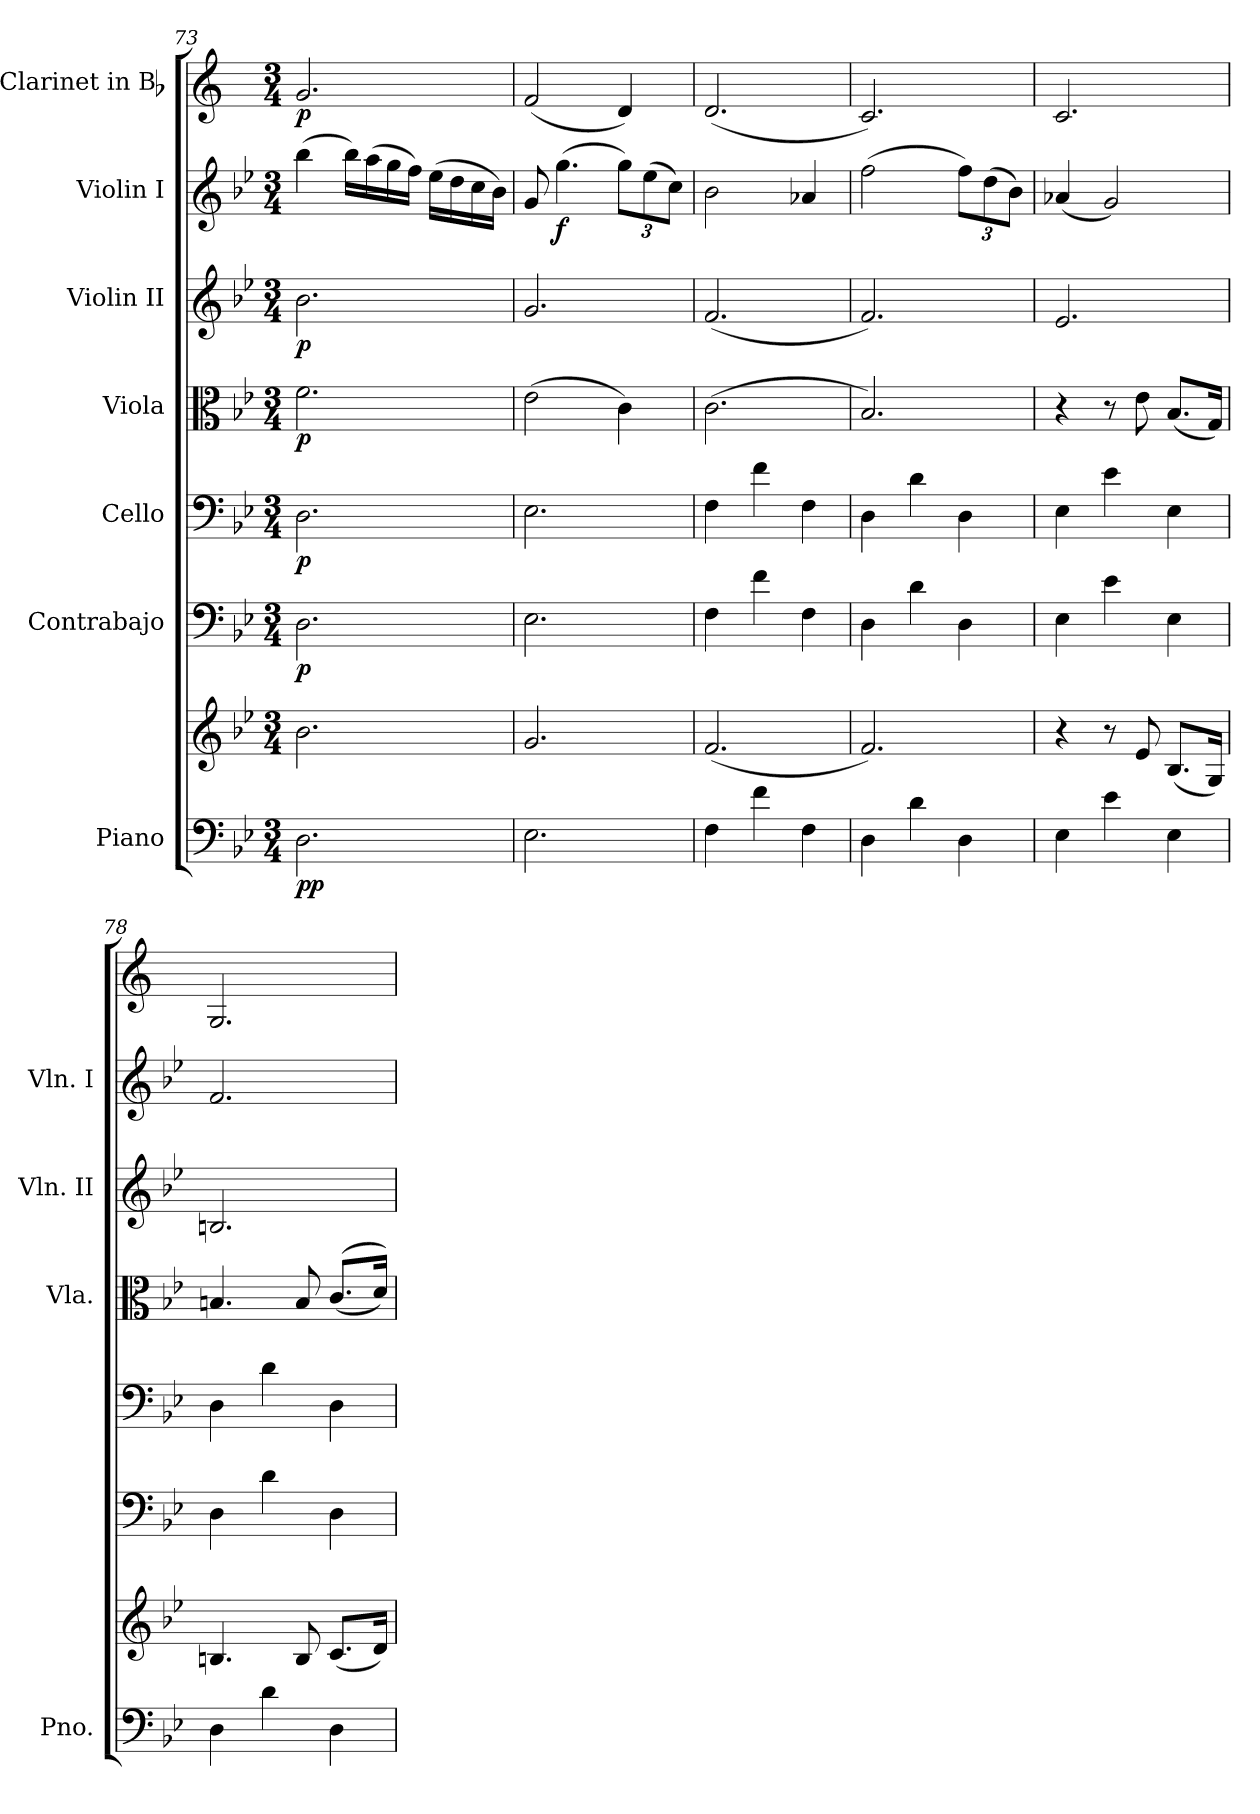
**kern	**kern	**dynam	**kern	**dynam	**kern	**dynam	**kern	**dynam	**kern	**dynam	**kern	**dynam	**kern	**dynam
*part7	*part7	*part7	*part6	*part6	*part5	*part5	*part4	*part4	*part3	*part3	*part2	*part2	*part1	*part1
*staff8	*staff7	*staff7/8	*staff6	*staff6	*staff5	*staff5	*staff4	*staff4	*staff3	*staff3	*staff2	*staff2	*staff1	*staff1
*I"Piano	*	*	*I"Contrabajo	*	*I"Cello	*	*I"Viola	*	*I"Violin II	*	*I"Violin I	*	*I"Clarinet in Bb	*
*I'Pno.	*	*	*	*	*	*	*I'Vla.	*	*I'Vln. II	*	*I'Vln. I	*	*	*
*clefF4	*clefG2	*	*clefF4	*	*clefF4	*	*clefC3	*	*clefG2	*	*clefG2	*	*clefG2	*
*	*	*	*ITrd7c12	*	*	*	*	*	*	*	*	*	*ITrd1c2	*
*k[b-e-]	*k[b-e-]	*	*k[b-e-]	*	*k[b-e-]	*	*k[b-e-]	*	*k[b-e-]	*	*k[b-e-]	*	*k[b-e-]	*
*M3/4	*M3/4	*	*M3/4	*	*M3/4	*	*M3/4	*	*M3/4	*	*M3/4	*	*M3/4	*
=73	=73	=73	=73	=73	=73	=73	=73	=73	=73	=73	=73	=73	=73	=73
!	!	!LO:DY:b=2	!	!	!	!	!	!	!	!	!	!	!	!
!	!	!LO:DY:n=1:b	!	!LO:DY:b	!	!LO:DY:b	!	!LO:DY:b	!	!LO:DY:b	!	!	!	!LO:DY:b
2.D\	2.b-\	p p	2.DD\	p	2.D\	p	2.f\	p	2.b-\	p	(>4bb-\	.	2.f/	p
.	.	.	.	.	.	.	.	.	.	.	16bb-\LL)	.	.	.
.	.	.	.	.	.	.	.	.	.	.	(>16aa\	.	.	.
.	.	.	.	.	.	.	.	.	.	.	16gg\	.	.	.
.	.	.	.	.	.	.	.	.	.	.	16ff\JJ)	.	.	.
.	.	.	.	.	.	.	.	.	.	.	(>16ee-\LL	.	.	.
.	.	.	.	.	.	.	.	.	.	.	16dd\	.	.	.
.	.	.	.	.	.	.	.	.	.	.	16cc\	.	.	.
.	.	.	.	.	.	.	.	.	.	.	16b-\JJ)	.	.	.
=74	=74	=74	=74	=74	=74	=74	=74	=74	=74	=74	=74	=74	=74	=74
2.E-\	2.g/	.	2.EE-\	.	2.E-\	.	(>2e-\	.	2.g/	.	8g/	.	(2e-/	.
!	!	!	!	!	!	!	!	!	!	!	!	!LO:DY:b	!	!
.	.	.	.	.	.	.	.	.	.	.	(>4.gg\	f	.	.
*	*	*	*	*	*	*	*	*	*	*	*Xbrackettup	*	*	*
.	.	.	.	.	.	.	4c\)	.	.	.	12gg\L)	.	4c/)	.
.	.	.	.	.	.	.	.	.	.	.	(>12ee-\	.	.	.
.	.	.	.	.	.	.	.	.	.	.	12cc\J)	.	.	.
=75	=75	=75	=75	=75	=75	=75	=75	=75	=75	=75	=75	=75	=75	=75
4F\	(2.f/	.	4FF\	.	4F\	.	(>2.c\	.	(2.f/	.	2b-\	.	(2.c/	.
4f\	.	.	4F\	.	4f\	.	.	.	.	.	.	.	.	.
4F\	.	.	4FF\	.	4F\	.	.	.	.	.	4a-X/	.	.	.
=76	=76	=76	=76	=76	=76	=76	=76	=76	=76	=76	=76	=76	=76	=76
4D\	2.f/)	.	4DD\	.	4D\	.	2.B-/)	.	2.f/)	.	(>2ff\	.	2.B-/)	.
4d\	.	.	4D\	.	4d\	.	.	.	.	.	.	.	.	.
4D\	.	.	4DD\	.	4D\	.	.	.	.	.	12ff\L)	.	.	.
.	.	.	.	.	.	.	.	.	.	.	(>12dd\	.	.	.
.	.	.	.	.	.	.	.	.	.	.	12b-\J)	.	.	.
!!LO:LB:g=z
=77	=77	=77	=77	=77	=77	=77	=77	=77	=77	=77	=77	=77	=77	=77
4E-\	4r	.	4EE-\	.	4E-\	.	4r	.	2.e-/	.	(4a-X/	.	2.B-/	.
4e-\	8r	.	4E-\	.	4e-\	.	8r	.	.	.	2g/)	.	.	.
.	8e-/	.	.	.	.	.	8e-\	.	.	.	.	.	.	.
4E-\	(8.B-/L	.	4EE-\	.	4E-\	.	(8.B-/L	.	.	.	.	.	.	.
.	16G/Jk)	.	.	.	.	.	16G/Jk)	.	.	.	.	.	.	.
=78	=78	=78	=78	=78	=78	=78	=78	=78	=78	=78	=78	=78	=78	=78
4D\	4.Bn/	.	4DD\	.	4D\	.	4.Bn/	.	2.Bn/	.	2.f/	.	2.F/	.
4d\	.	.	4D\	.	4d\	.	.	.	.	.	.	.	.	.
.	8B/	.	.	.	.	.	8B/	.	.	.	.	.	.	.
4D\	(8.c/L	.	4DD\	.	4D\	.	((8.c/L	.	.	.	.	.	.	.
.	16d/Jk)	.	.	.	.	.	16d/Jk))	.	.	.	.	.	.	.
=	=	=	=	=	=	=	=	=	=	=	=	=	=	=
*-	*-	*-	*-	*-	*-	*-	*-	*-	*-	*-	*-	*-	*-	*-
